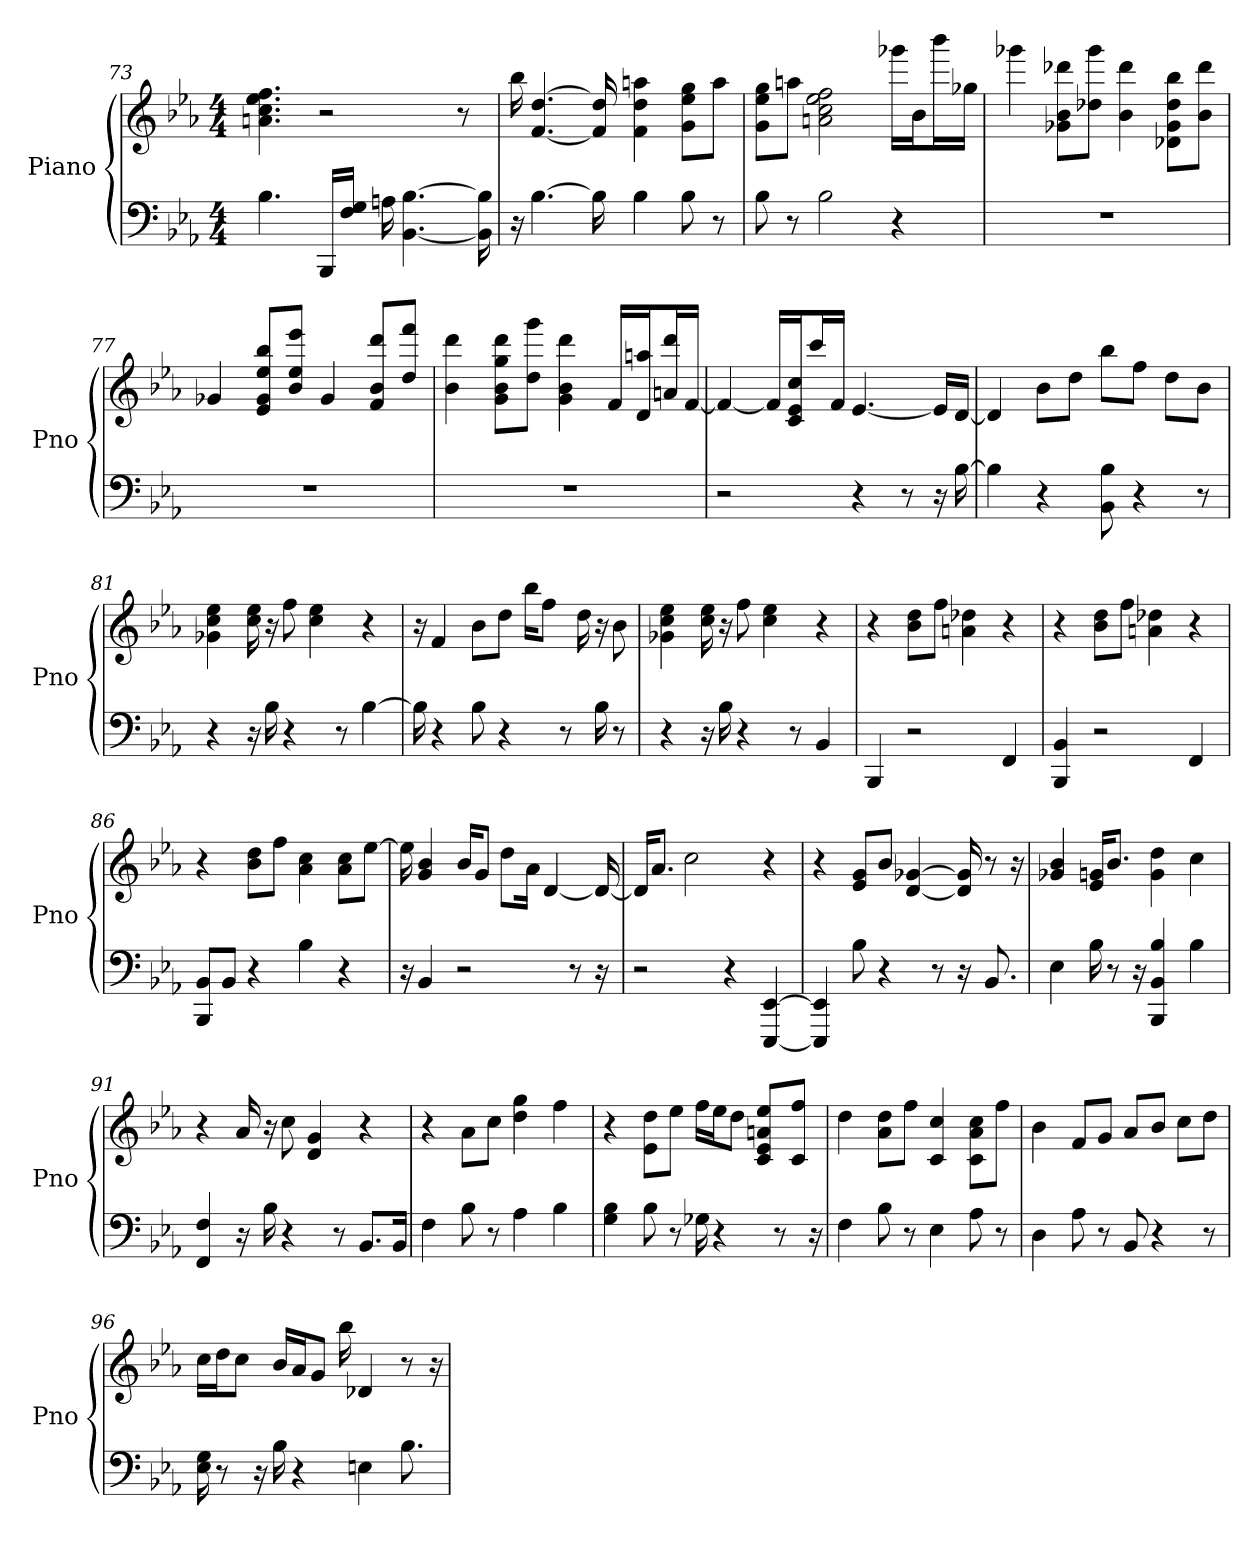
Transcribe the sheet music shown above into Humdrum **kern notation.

**kern	**kern
*part1	*part1
*staff2	*staff1
*I"Piano	*
*I'Pno	*
*clefF4	*clefG2
*k[b-e-a-]	*k[b-e-a-]
*E-:	*E-:
*M4/4	*M4/4
=73	=73
4.B-	4.ee- 4.cc 4.a 4.ff
16BBB-/LL	2r
16F/ 16G/JJ	.
16A	.
[4.BB- [4.B-	.
.	8r
16BB-] 16B-]	.
=74	=74
16r	16bb-
[4.B-	[4.dd [4.f
16B-]	16dd] 16f]
4B-	4dd 4f 4aa
8B-	8gg\ 8ee-\ 8g\L
8r	8aa\J
=75	=75
8B-	8ee-\ 8gg\ 8g\L
8r	8aa\J
2B-	2ff 2ee- 2cc 2a
4r	16ggg-\LL
.	16b-\J
.	16bbb-\L
.	16gg-\JJ
=76	=76
1r	4ggg-
.	8g-\ 8b-\ 8ddd-\L
.	8ggg-\ 8dd-\J
.	4ddd- 4b-
.	8g-\ 8dd-\ 8bb-\ 8d-\L
.	8b-\ 8ddd-\J
=77	=77
1r	4g-
.	8e-/ 8ee-/ 8bb-/ 8g-/L
.	8eee-/ 8ee-/ 8b-/J
.	4g-
.	8f/ 8ddd/ 8b-/L
.	8fff/ 8dd/J
=78	=78
1r	4ddd 4b-
.	8ddd\ 8g\ 8gg\ 8b-\L
.	8ggg\ 8dd\J
.	4g 4ddd 4b-
.	16f/LL
.	16d/ 16aa/J
.	16a/ 16ddd/L
.	[16f/JJ
=79	=79
2r	4f_
.	16f/LL]
.	16cc/ 16e-/ 16c/J
.	16ccc/L
.	16f/JJ
4r	[4.e-
8r	.
16r	16e-/LL]
[16B-	[16d/JJ
=80	=80
4B-]	4d]
4r	8b-\L
.	8dd\J
8B- 8BB-	8bb-\L
4r	8ff\J
.	8dd\L
8r	8b-\J
=81	=81
4r	4cc 4g- 4ee-
16r	16cc 16ee-
16B-	16r
4r	8ff
.	4ee- 4cc
8r	.
[4B-	4r
=82	=82
16B-]	16r
4r	4f
8B-	8b-\L
4r	8dd\J
.	16bb-\KL
.	8ff\J
8r	.
.	16dd
16B-	16r
8r	8b-
=83	=83
4r	4ee- 4cc 4g-
16r	16ee- 16cc
16B-	16r
4r	8ff
.	4ee- 4cc
8r	.
4BB-	4r
=84	=84
4BBB-	4r
2r	8dd\ 8b-\L
.	8ff\J
.	4dd- 4a
4FF	4r
=85	=85
4BB- 4BBB-	4r
2r	8dd\ 8b-\L
.	8ff\J
.	4dd- 4a
4FF	4r
=86	=86
8BBB-/ 8BB-/L	4r
8BB-/J	.
4r	8dd\ 8b-\L
.	8ff\J
4B-	4cc 4a-
4r	8a-\ 8cc\L
.	[8ee-\J
=87	=87
16r	16ee-]
4BB-	4b- 4g
2r	16b-/KL
.	8g/J
.	8dd\L
.	16a-\Jk
.	[4d
8r	.
16r	16d_
=88	=88
2r	16d/KL]
.	8.a-/J
.	2cc
4r	.
[4EEE- [4EE-	4r
=89	=89
4EEE-] 4EE-]	4r
8B-	8e-/ 8g/L
4r	8b-/J
.	[4g- [4d
8r	.
16r	16g-] 16d]
8.BB-	8r
.	16r
=90	=90
4E-	4b- 4g-
16B-	16g/ 16e-/KL
8r	8.b-/J
16r	.
4B- 4BB- 4BBB-	4dd 4g
4B-	4cc
=91	=91
4FF 4F	4r
16r	16a-
16B-	16r
4r	8cc
.	4d 4g
8r	.
8.BB-/L	4r
16BB-/Jk	.
=92	=92
4F	4r
8B-	8a-\L
8r	8cc\J
4A-	4gg 4dd
4B-	4ff
=93	=93
4B- 4G	4r
8B-	8dd\ 8e-\L
8r	8ee-\J
16G-	16ff\LL
4r	16ee-\J
.	8dd\J
.	8a/ 8c/ 8e-/ 8ee-/L
8r	.
.	8ff/ 8c/J
16r	.
=94	=94
4F	4dd
8B-	8a-\ 8dd\L
8r	8ff\J
4E-	4c 4cc
8A-	8cc\ 8a-\ 8c\L
8r	8ff\J
=95	=95
4D	4b-
8A-	8f/L
8r	8g/J
8BB-	8a-/L
4r	8b-/J
.	8cc\L
8r	8dd\J
=96	=96
16G 16E-	16cc\LL
8r	16dd\J
.	8cc\J
16r	.
16B-	16b-/LL
4r	16a-/J
.	8g/J
.	16bb-
4E	4d-
8.B-	8r
.	16r
=	=
*-	*-
